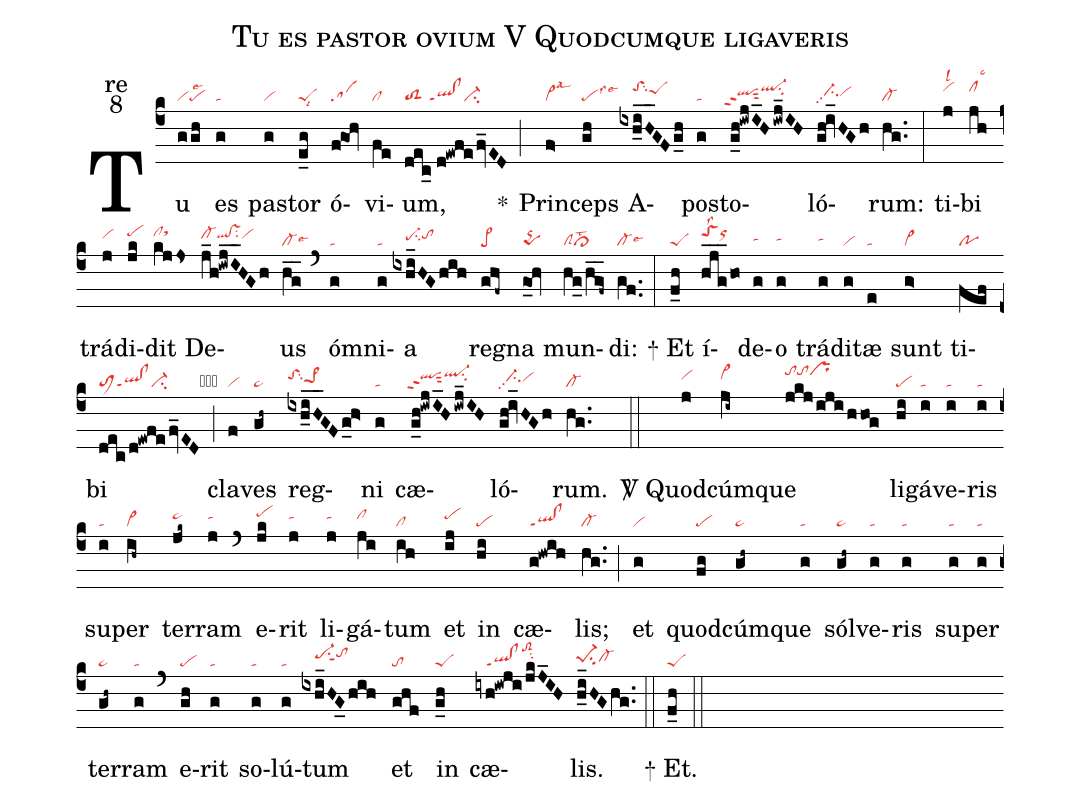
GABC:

name:Tu es pastor ovium V Quodcumque ligaveris;
office-part:re;
mode:8;
nabc-lines:1;
%%
(c4) Tu(ggh|vipelse2) es(g|ta) pas(g|vi)tor(e_g|peSlsi8) ó(f!goh|sa)vi(fe|cl)um,(dec_//d!ewfefv_ED|toS2/ql!clppt1ci-) <sp>*</sp>(;) Prin(f>|vi>lsal3)ceps(gh|pelss3lse3) A(ixh_iH__GFg_h|////toShjsu2peShi)pos(g|ta)to(g_h!iwjI_Hiwj_IH|``qlhhppt2sut2ql-hjsu2)ló(gh!iv_HGh|//ci-hhpp2vihh)rum:(hg..|cl-) (:) ti(j|vihjlsl2)bi(jh|clhjlsc3) trá(j|vihi)di(jk|pehj)dit(kjjs|clhjsthk) De(j_h!iwj_I_HGh|cl-hiqlhi!vshisu2vihi)us(hg__|cl-lse6) (`) óm(g|ta)ni(g|ta)a(ixhi_HGhih|////pe-hhsu2tohi) reg(ghf~|pe>)na(go_h|pqS) mun(hg_/h_g_f~|clScl>lst2)di:(gf..|cl-lse6) (:)

<sp>+</sp> Et(f_h|peS) í(hjg___/ho|toShjlss2orhj)de(g|tahh)o(g|tahh) trá(g|tahh)di(g|vi)tæ(e|ta) sunt(g>|vi>) ti(fef|po)bi(dec/d!ewfefv_ED|toM1ql!clppt1ci-) (;|nilsp2) cla(f|vi)ves(gh~|pe~) reg(ixh_iH__GFg_h>|toShisu2pe>1hh)ni(g|ta) cæ(g_h!iwjI_Hiwj_IH|`qlhippt2sut2ql-hjsu2)ló(gh!iv_HGh|//ci-hhpp2vihh)rum.(hg..|cl-) (::)

<sp>V/</sp> Quod(j|vihi)cúm(ji~|vi>hi)que(jkj/iji/hhog|tohktohkprhk) li(hi|pe)gá(i|ta)ve(i|ta)ris(i|ta) su(i|ta)per(ih~|vi>) ter(jk~|pe~hi)ram(j|tahi) (`) e(jk|pehj)rit(j|tahi) li(j|tahi)gá(ji|clhi)tum(ih|cl) et(ij|pehi) in(hi|pe) cæ(g!hwih|ql!clppt1)lis;(hg..|cl-) (;) et(g|vi) quod(fg|pe)cúm(gh~|pe~)que(g|ta) sól(gh~|pe~)ve(g|ta)ris(g|ta) su(g|ta)per(g|ta) ter(gh~|pe~)ram(g|ta) (`) e(gh|pe)rit(g|ta) so(g|ta)lú(g|ta)tum(ixhi_HG_0hih|////pe-hisu1sut1tohj) et(ghf|to) in(g_h|peS) cæ(iyh!iwji/jkJ_IH|///ql!clppt1toS2hlsu2)lis.(h_i_HGhg..|pe-1hhsu2cl-hh) (::)

<sp>+</sp> Et.(f_h|peS) (::)
